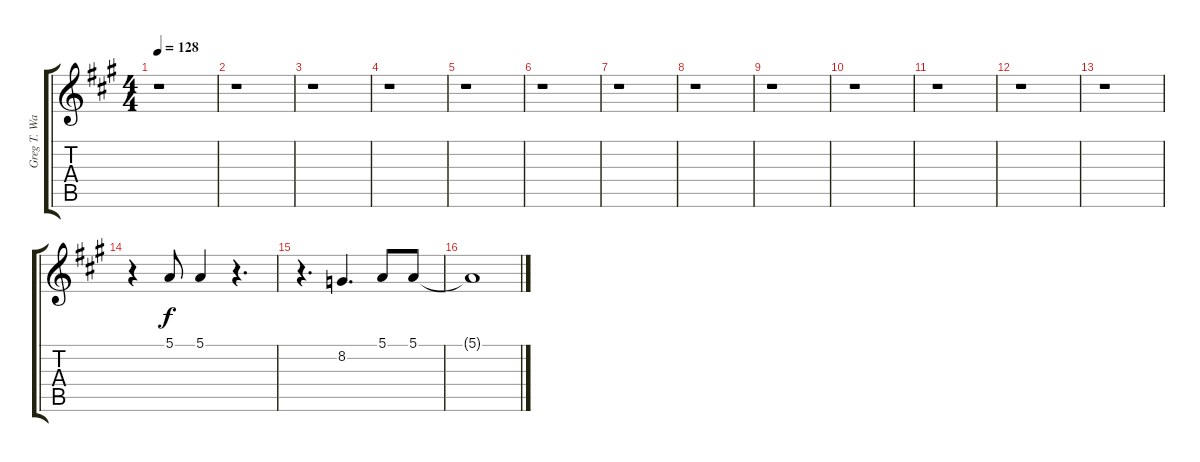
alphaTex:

\track ("Greg T. Walker Vocals" "Greg T. Wa") {instrument piccolo}
\staff {score tabs}
\tuning (E4 B3 G3 D3 A2 E2) {hide}
\ts (4 4)
\tempo 128
\clef g2
\ks a
r.1{dy f} |
r.1 |
r.1 |
r.1 |
r.1 |
r.1 |
r.1 |
r.1 |
r.1 |
r.1 |
r.1 |
r.1 |
r.1 |
r.4 5.1.8 5.1.4 r.4{d} |
r.4{d} 8.2.4{d} 5.1.8 5.1.8 |
5.1{t}.1
